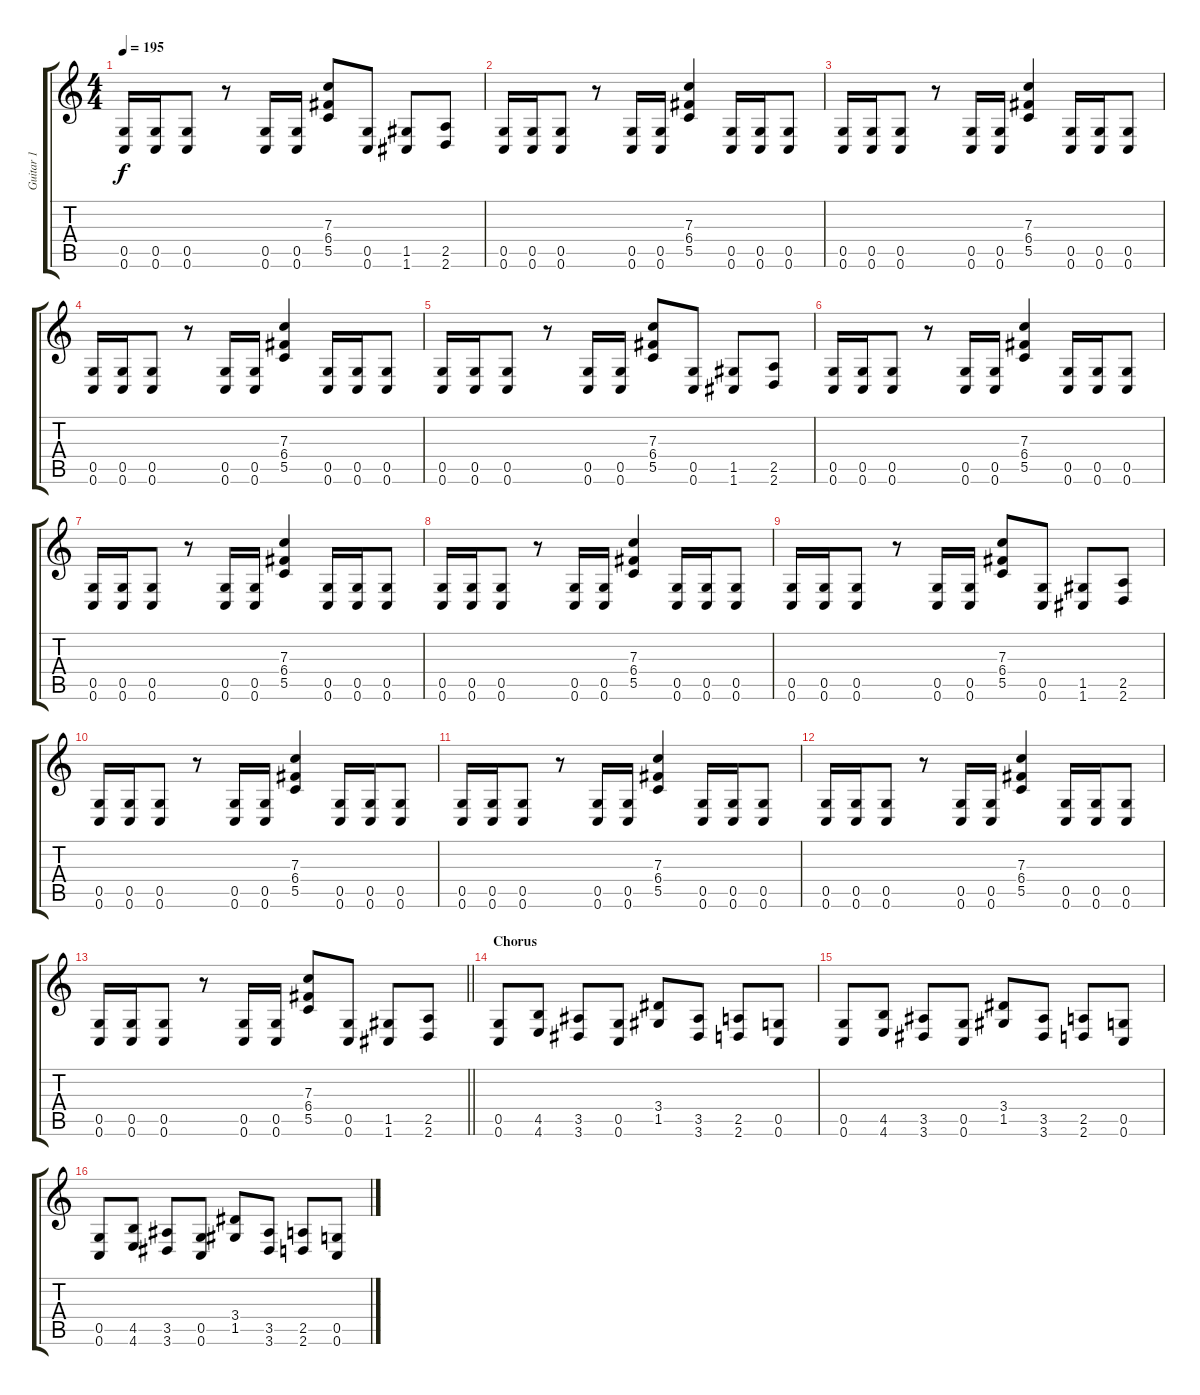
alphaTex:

\track ("Guitar 1" "Guitar 1") {instrument overdrivenguitar}
\staff {score tabs}
\tuning (D4 A3 F3 C3 G2 C2) {hide}
\ts (4 4)
\tempo 195
\clef g2
\ks c
(0.5 0.6).16{dy f} (0.5 0.6).16 (0.5 0.6).8 r.8 (0.5 0.6).16 (0.5 0.6).16 (7.3 6.4 5.5).8 (0.5 0.6).8 (1.5 1.6).8 (2.5 2.6).8 |
(0.5 0.6).16 (0.5 0.6).16 (0.5 0.6).8 r.8 (0.5 0.6).16 (0.5 0.6).16 (7.3 6.4 5.5).4 (0.5 0.6).16 (0.5 0.6).16 (0.5 0.6).8 |
(0.5 0.6).16 (0.5 0.6).16 (0.5 0.6).8 r.8 (0.5 0.6).16 (0.5 0.6).16 (7.3 6.4 5.5).4 (0.5 0.6).16 (0.5 0.6).16 (0.5 0.6).8 |
(0.5 0.6).16 (0.5 0.6).16 (0.5 0.6).8 r.8 (0.5 0.6).16 (0.5 0.6).16 (7.3 6.4 5.5).4 (0.5 0.6).16 (0.5 0.6).16 (0.5 0.6).8 |
(0.5 0.6).16 (0.5 0.6).16 (0.5 0.6).8 r.8 (0.5 0.6).16 (0.5 0.6).16 (7.3 6.4 5.5).8 (0.5 0.6).8 (1.5 1.6).8 (2.5 2.6).8 |
(0.5 0.6).16 (0.5 0.6).16 (0.5 0.6).8 r.8 (0.5 0.6).16 (0.5 0.6).16 (7.3 6.4 5.5).4 (0.5 0.6).16 (0.5 0.6).16 (0.5 0.6).8 |
(0.5 0.6).16 (0.5 0.6).16 (0.5 0.6).8 r.8 (0.5 0.6).16 (0.5 0.6).16 (7.3 6.4 5.5).4 (0.5 0.6).16 (0.5 0.6).16 (0.5 0.6).8 |
(0.5 0.6).16 (0.5 0.6).16 (0.5 0.6).8 r.8 (0.5 0.6).16 (0.5 0.6).16 (7.3 6.4 5.5).4 (0.5 0.6).16 (0.5 0.6).16 (0.5 0.6).8 |
(0.5 0.6).16 (0.5 0.6).16 (0.5 0.6).8 r.8 (0.5 0.6).16 (0.5 0.6).16 (7.3 6.4 5.5).8 (0.5 0.6).8 (1.5 1.6).8 (2.5 2.6).8 |
(0.5 0.6).16 (0.5 0.6).16 (0.5 0.6).8 r.8 (0.5 0.6).16 (0.5 0.6).16 (7.3 6.4 5.5).4 (0.5 0.6).16 (0.5 0.6).16 (0.5 0.6).8 |
(0.5 0.6).16 (0.5 0.6).16 (0.5 0.6).8 r.8 (0.5 0.6).16 (0.5 0.6).16 (7.3 6.4 5.5).4 (0.5 0.6).16 (0.5 0.6).16 (0.5 0.6).8 |
(0.5 0.6).16 (0.5 0.6).16 (0.5 0.6).8 r.8 (0.5 0.6).16 (0.5 0.6).16 (7.3 6.4 5.5).4 (0.5 0.6).16 (0.5 0.6).16 (0.5 0.6).8 |
\barLineRight lightlight
(0.5 0.6).16 (0.5 0.6).16 (0.5 0.6).8 r.8 (0.5 0.6).16 (0.5 0.6).16 (7.3 6.4 5.5).8 (0.5 0.6).8 (1.5 1.6).8 (2.5 2.6).8 |
\section ("" "Chorus")
(0.5 0.6).8 (4.5 4.6).8 (3.5 3.6).8 (0.5 0.6).8 (3.4 1.5).8 (3.5 3.6).8 (2.5 2.6).8 (0.5 0.6).8 |
(0.5 0.6).8 (4.5 4.6).8 (3.5 3.6).8 (0.5 0.6).8 (3.4 1.5).8 (3.5 3.6).8 (2.5 2.6).8 (0.5 0.6).8 |
(0.5 0.6).8 (4.5 4.6).8 (3.5 3.6).8 (0.5 0.6).8 (3.4 1.5).8 (3.5 3.6).8 (2.5 2.6).8 (0.5 0.6).8
